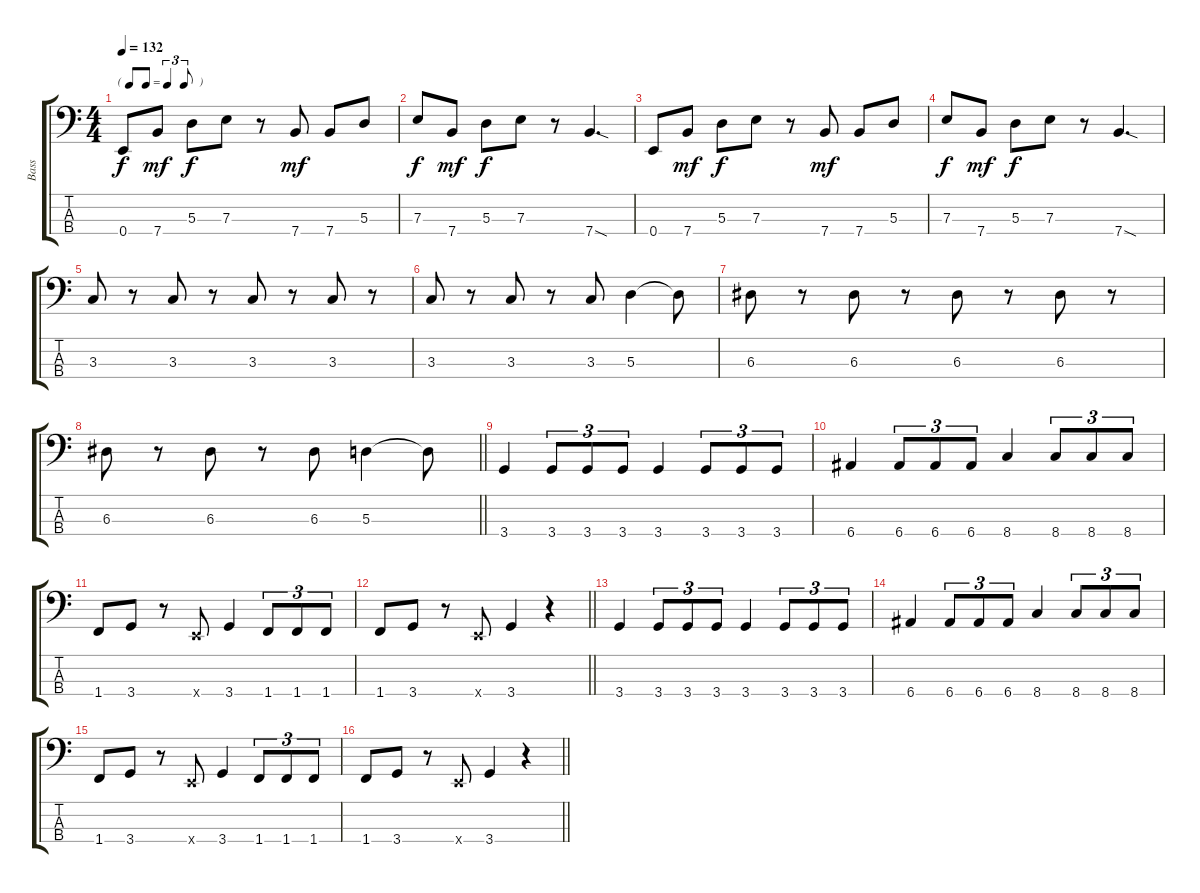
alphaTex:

\track ("Bass" "Bass") {instrument electricbassfinger}
\staff {score tabs}
\tuning (G2 D2 A1 E1) {hide}
\ts (4 4)
\tf triplet8th
\tempo 132
\clef f4
\ks c
0.4.8{dy f} 7.4.8{dy mf} 5.3.8{dy f} 7.3.8 r.8 7.4.8{dy mf} 7.4.8 5.3.8 |
7.3.8{dy f} 7.4.8{dy mf} 5.3.8{dy f} 7.3.8 r.8 7.4{sod}.4{d} |
0.4.8 7.4.8{dy mf} 5.3.8{dy f} 7.3.8 r.8 7.4.8{dy mf} 7.4.8 5.3.8 |
7.3.8{dy f} 7.4.8{dy mf} 5.3.8{dy f} 7.3.8 r.8 7.4{sod}.4{d} |
3.3.8 r.8 3.3.8 r.8 3.3.8 r.8 3.3.8 r.8 |
3.3.8 r.8 3.3.8 r.8 3.3.8 5.3.4 5.3{t}.8 |
6.3.8 r.8 6.3.8 r.8 6.3.8 r.8 6.3.8 r.8 |
\barLineRight lightlight
6.3.8 r.8 6.3.8 r.8 6.3.8 5.3.4 5.3{t}.8 |
3.4.4 3.4.8{tu (3 2)} 3.4.8{tu (3 2)} 3.4.8{tu (3 2)} 3.4.4 3.4.8{tu (3 2)} 3.4.8{tu (3 2)} 3.4.8{tu (3 2)} |
6.4.4 6.4.8{tu (3 2)} 6.4.8{tu (3 2)} 6.4.8{tu (3 2)} 8.4.4 8.4.8{tu (3 2)} 8.4.8{tu (3 2)} 8.4.8{tu (3 2)} |
1.4.8 3.4.8 r.8 0.4{x}.8 3.4.4 1.4.8{tu (3 2)} 1.4.8{tu (3 2)} 1.4.8{tu (3 2)} |
\barLineRight lightlight
1.4.8 3.4.8 r.8 0.4{x}.8 3.4.4 r.4 |
3.4.4 3.4.8{tu (3 2)} 3.4.8{tu (3 2)} 3.4.8{tu (3 2)} 3.4.4 3.4.8{tu (3 2)} 3.4.8{tu (3 2)} 3.4.8{tu (3 2)} |
6.4.4 6.4.8{tu (3 2)} 6.4.8{tu (3 2)} 6.4.8{tu (3 2)} 8.4.4 8.4.8{tu (3 2)} 8.4.8{tu (3 2)} 8.4.8{tu (3 2)} |
1.4.8 3.4.8 r.8 0.4{x}.8 3.4.4 1.4.8{tu (3 2)} 1.4.8{tu (3 2)} 1.4.8{tu (3 2)} |
\barLineRight lightlight
1.4.8 3.4.8 r.8 0.4{x}.8 3.4.4 r.4
